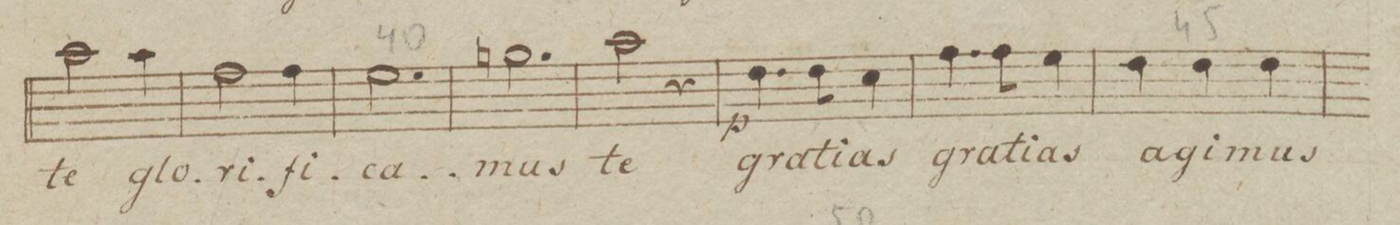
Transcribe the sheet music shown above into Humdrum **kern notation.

**kern	**text	**dynam
*I"Canto.	*	*
*clefC1	*	*
*k[b-e-]	*	*
*M3/4	*	*
2ff\	te	.
4ff\	glo-	.
=39	=39	=39
2dd\	-ri-	.
4dd\	-fi-	.
=40	=40	=40
2.cc\	-ca-	.
=41	=41	=41
2.een\	-mus	.
=42	=42	=42
2ff\	te	.
4r	.	.
=43	=43	=43
4.b-\	Gra-	p
8b-\	-ti-	.
4a\	-as	.
=44	=44	=44
4.dd\	Gra-	.
8dd\	-ti-	.
4cc\	-as	.
=45	=45	=45
4b-\	a-	.
4b-\	-gi-	.
4b-\	-mus	.
=46	=46	=46
*-	*-	*-
